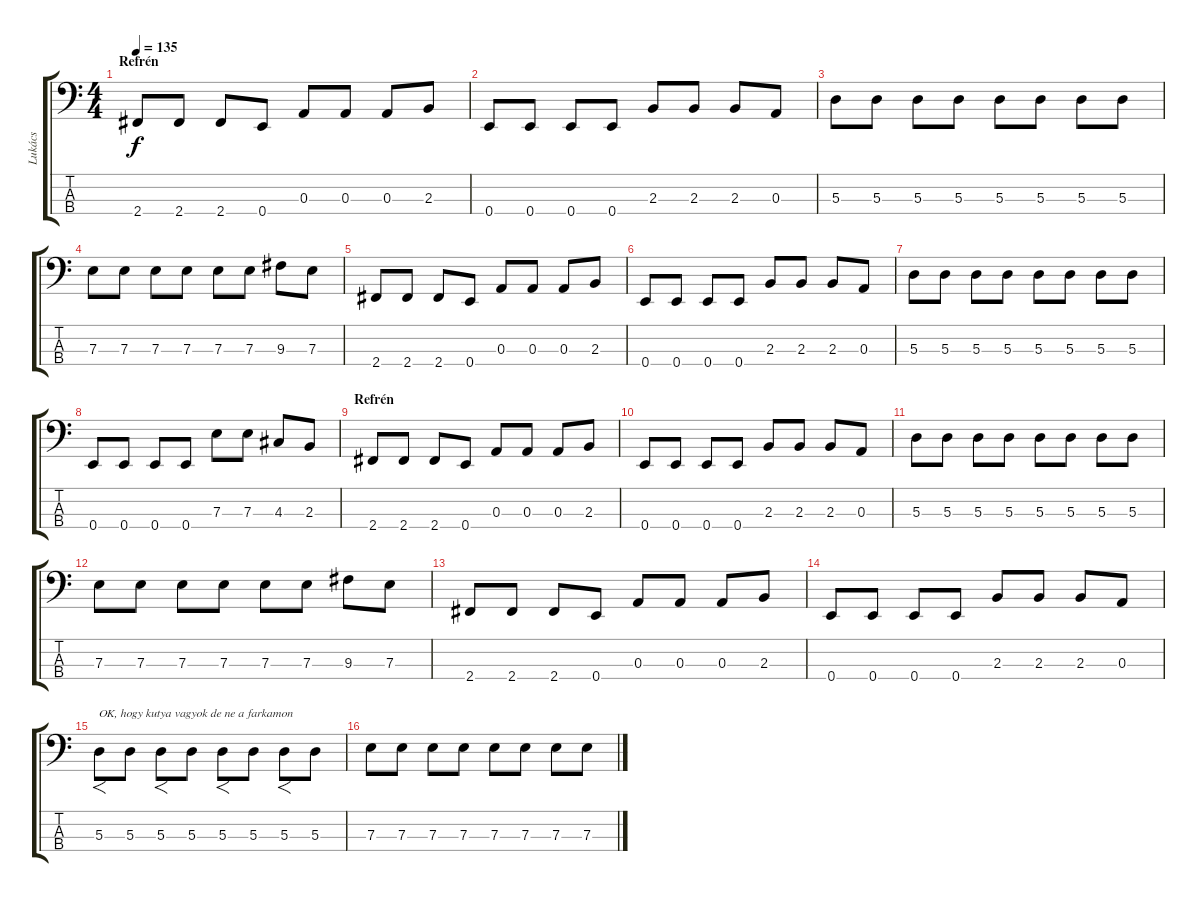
\track ("Lukács" "Lukács") {instrument electricbasspick}
\staff {score tabs}
\tuning (G2 D2 A1 E1) {hide}
\ts (4 4)
\section ("" "Refrén")
\tempo 135
\clef f4
\ks c
2.4.8{dy f} 2.4.8 2.4.8 0.4.8 0.3.8 0.3.8 0.3.8 2.3.8 |
0.4.8 0.4.8 0.4.8 0.4.8 2.3.8 2.3.8 2.3.8 0.3.8 |
5.3.8 5.3.8 5.3.8 5.3.8 5.3.8 5.3.8 5.3.8 5.3.8 |
7.3.8 7.3.8 7.3.8 7.3.8 7.3.8 7.3.8 9.3.8 7.3.8 |
2.4.8 2.4.8 2.4.8 0.4.8 0.3.8 0.3.8 0.3.8 2.3.8 |
0.4.8 0.4.8 0.4.8 0.4.8 2.3.8 2.3.8 2.3.8 0.3.8 |
5.3.8 5.3.8 5.3.8 5.3.8 5.3.8 5.3.8 5.3.8 5.3.8 |
0.4.8 0.4.8 0.4.8 0.4.8 7.3.8 7.3.8 4.3.8 2.3.8 |
\section ("" "Refrén")
2.4.8 2.4.8 2.4.8 0.4.8 0.3.8 0.3.8 0.3.8 2.3.8 |
0.4.8 0.4.8 0.4.8 0.4.8 2.3.8 2.3.8 2.3.8 0.3.8 |
5.3.8 5.3.8 5.3.8 5.3.8 5.3.8 5.3.8 5.3.8 5.3.8 |
7.3.8 7.3.8 7.3.8 7.3.8 7.3.8 7.3.8 9.3.8 7.3.8 |
2.4.8 2.4.8 2.4.8 0.4.8 0.3.8 0.3.8 0.3.8 2.3.8 |
0.4.8 0.4.8 0.4.8 0.4.8 2.3.8 2.3.8 2.3.8 0.3.8 |
5.3.8{f txt "OK, hogy kutya vagyok de ne a farkamon"} 5.3.8 5.3.8{f} 5.3.8 5.3.8{f} 5.3.8 5.3.8{f} 5.3.8 |
7.3.8 7.3.8 7.3.8 7.3.8 7.3.8 7.3.8 7.3.8 7.3.8
